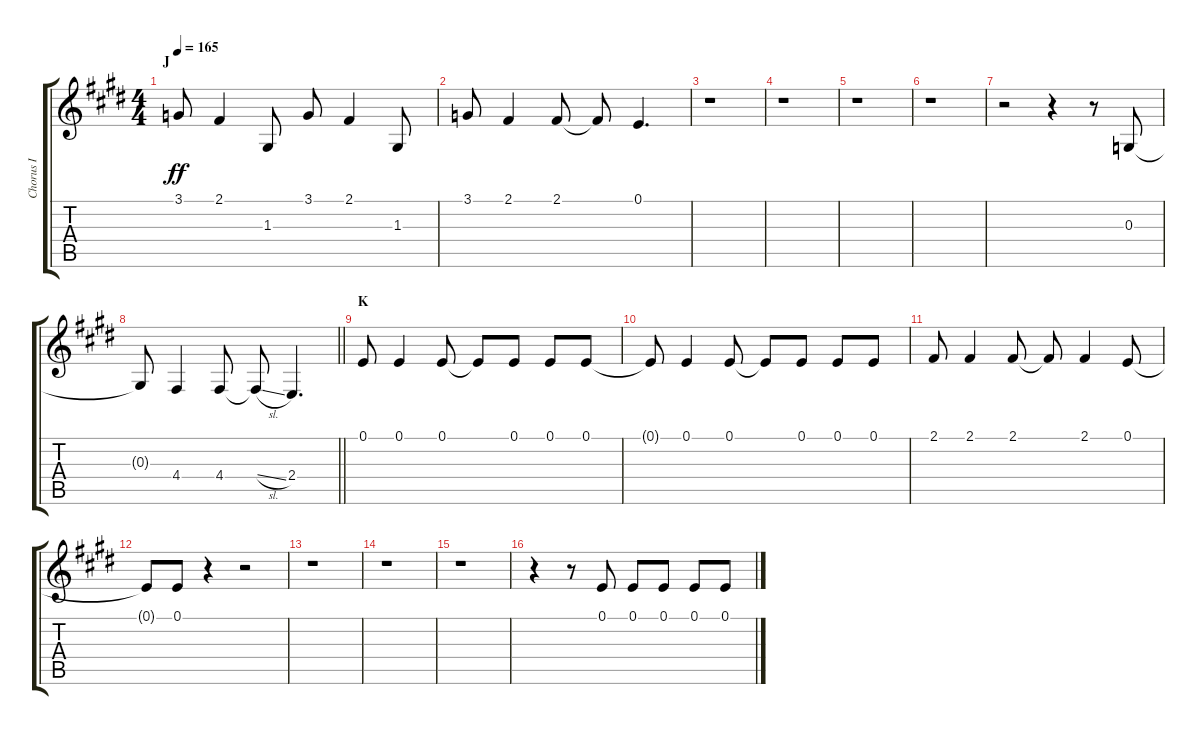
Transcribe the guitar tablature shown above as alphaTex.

\track ("Chorus I" "Chorus I") {instrument voiceoohs}
\staff {score tabs}
\tuning (E4 B3 G3 D3 A2 E2) {hide}
\ts (4 4)
\section ("" "J")
\tempo 165
\clef g2
\ks e
3.1.8{dy ff} 2.1.4 1.3.8 3.1.8 2.1.4 1.3.8 |
3.1.8 2.1.4 2.1.8 2.1{t}.8 0.1.4{d} |
r.1 |
r.1 |
r.1 |
r.1 |
r.2 r.4 r.8 0.3.8 |
\barLineRight lightlight
0.3{t}.8 4.4.4 4.4.8 4.4{sl t}.8 2.4.4{d} |
\section ("" "K")
0.1.8 0.1.4 0.1.8 0.1{t}.8 0.1.8 0.1.8 0.1.8 |
0.1{t}.8 0.1.4 0.1.8 0.1{t}.8 0.1.8 0.1.8 0.1.8 |
2.1.8 2.1.4 2.1.8 2.1{t}.8 2.1.4 0.1.8 |
0.1{t}.8 0.1.8 r.4 r.2 |
r.1 |
r.1 |
r.1 |
r.4 r.8 0.1.8 0.1.8 0.1.8 0.1.8 0.1.8
